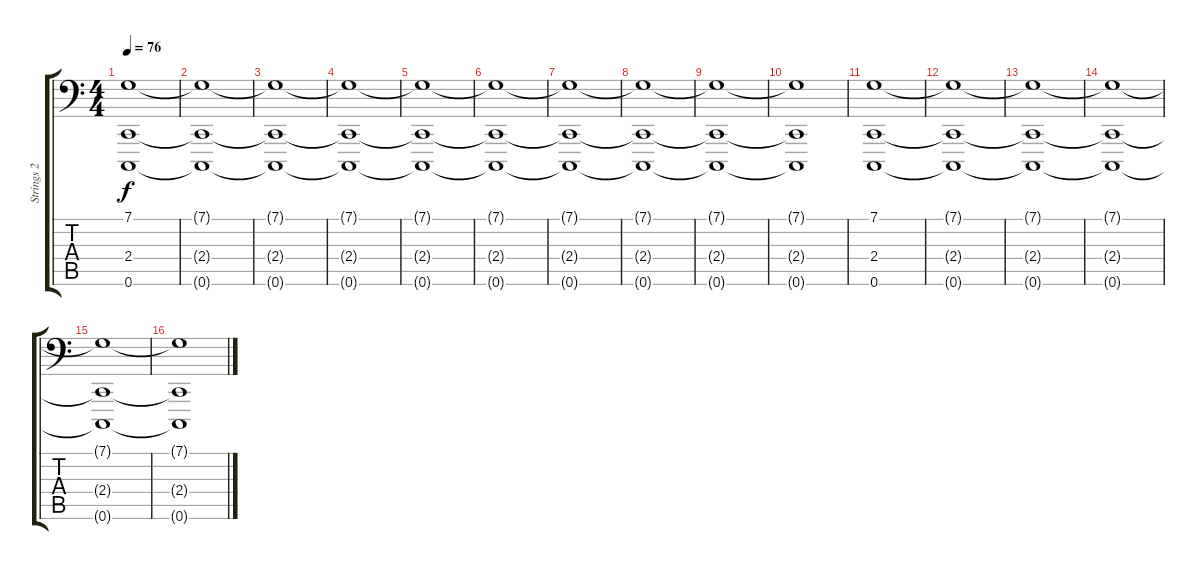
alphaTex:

\track ("Strings 2" "Strings 2") {instrument synthstrings1}
\staff {score tabs}
\tuning (C3 G2 Eb2 Bb1 F1 C1) {hide}
\ts (4 4)
\tempo 76
\clef f4
\ks c
(7.1{t} 2.4{t} 0.6{t}).1{dy f} |
(7.1{t} 2.4{t} 0.6{t}).1 |
(7.1{t} 2.4{t} 0.6{t}).1 |
(7.1{t} 2.4{t} 0.6{t}).1 |
(7.1{t} 2.4{t} 0.6{t}).1 |
(7.1{t} 2.4{t} 0.6{t}).1 |
(7.1{t} 2.4{t} 0.6{t}).1 |
(7.1{t} 2.4{t} 0.6{t}).1 |
(7.1{t} 2.4{t} 0.6{t}).1 |
(7.1{t} 2.4{t} 0.6{t}).1 |
(7.1 2.4 0.6).1 |
(7.1{t} 2.4{t} 0.6{t}).1 |
(7.1{t} 2.4{t} 0.6{t}).1 |
(7.1{t} 2.4{t} 0.6{t}).1 |
(7.1{t} 2.4{t} 0.6{t}).1 |
(7.1{t} 2.4{t} 0.6{t}).1
